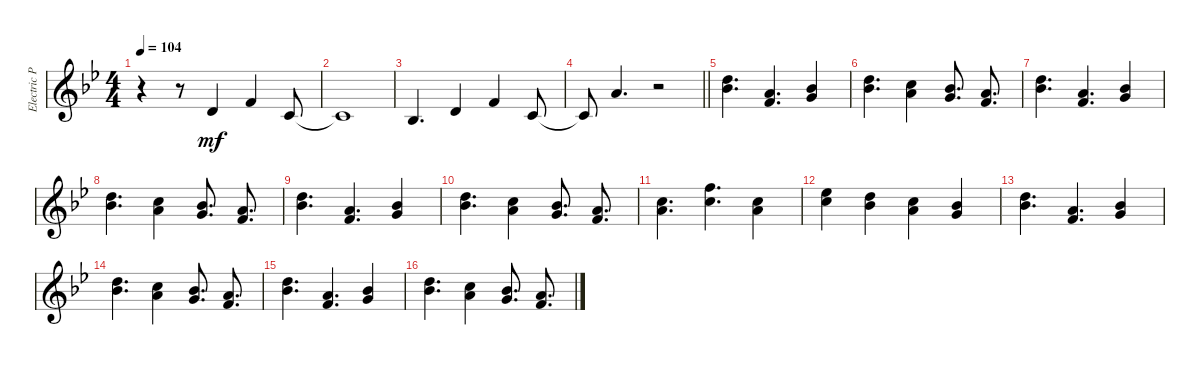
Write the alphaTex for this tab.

\track ("Electric Piano (Staff 1)" "Electric P") {instrument electricgrandpiano}
\staff {score}
\tuning (E4 B3 G3 D3 A2 E2 B1) {hide}
\ts (4 4)
\tempo 104
\clef g2
\ks bb
r.4{dy mf instrument electricgrandpiano} r.8 3.2.4 1.1.4 1.2.8 |
1.2{t}.1 |
3.3.4{d} 3.2.4 1.1.4 1.2.8 |
\barLineRight lightlight
1.2{t}.8 5.1.4{d} r.2 |
(6.1 15.2).4{d} (5.1 6.2).4{d} (3.1 11.2).4 |
(10.1 11.2).4{d} (8.1 10.2).4 (6.1 8.2).8{d} (5.1 6.2).8{d} |
(6.1 15.2).4{d} (5.1 6.2).4{d} (3.1 11.2).4 |
(10.1 11.2).4{d} (8.1 10.2).4 (6.1 8.2).8{d} (5.1 6.2).8{d} |
(6.1 15.2).4{d} (5.1 6.2).4{d} (3.1 11.2).4 |
(10.1 11.2).4{d} (8.1 10.2).4 (6.1 8.2).8{d} (5.1 6.2).8{d} |
(8.1 10.2).4{d} (8.1 18.2).4{d} (8.1 10.2).4 |
(11.1 13.2).4 (10.1 11.2).4 (8.1 10.2).4 (6.1 8.2).4 |
(6.1 15.2).4{d} (5.1 6.2).4{d} (3.1 11.2).4 |
(10.1 11.2).4{d} (8.1 10.2).4 (6.1 8.2).8{d} (5.1 6.2).8{d} |
(6.1 15.2).4{d} (5.1 6.2).4{d} (3.1 11.2).4 |
(10.1 11.2).4{d} (8.1 10.2).4 (6.1 8.2).8{d} (5.1 6.2).8{d}
